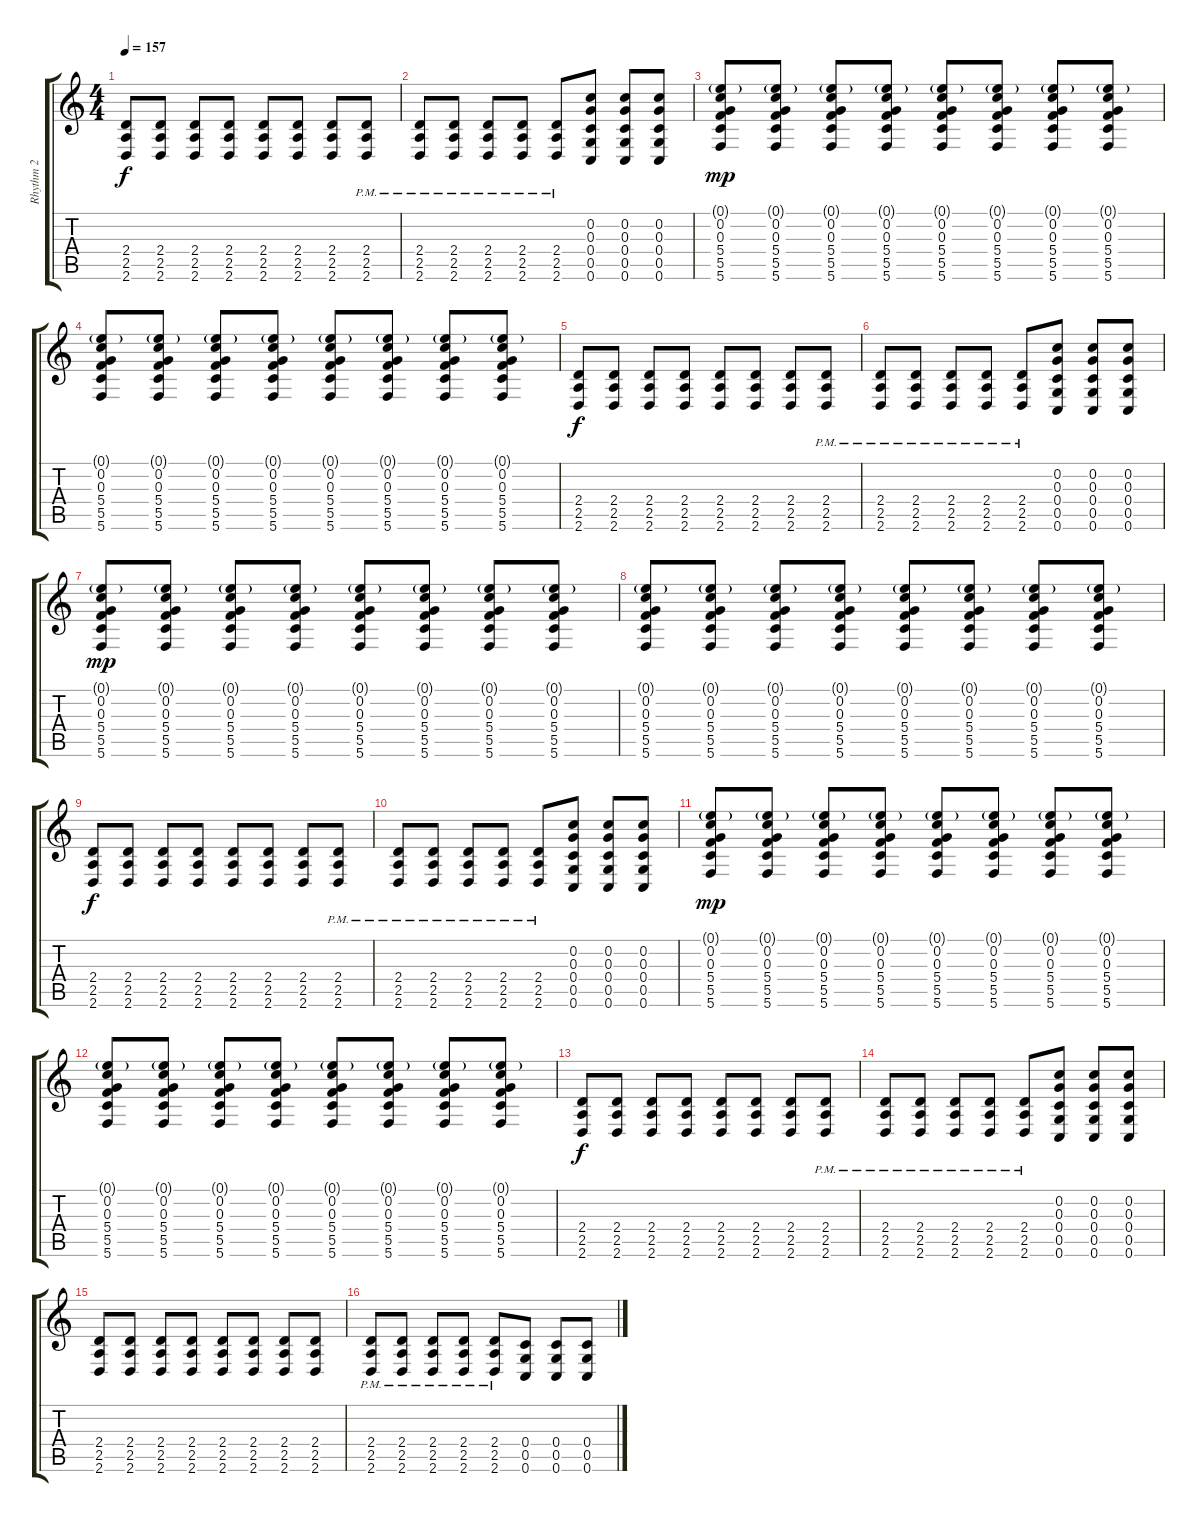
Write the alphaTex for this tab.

\track ("Rhythm 2" "Rhythm 2") {instrument distortionguitar}
\staff {score tabs}
\tuning (E4 C4 G3 C3 G2 C2) {hide}
\ts (4 4)
\section ("" "")
\tempo 157
\clef g2
\ks c
(2.4 2.5 2.6).8{dy f} (2.4 2.5 2.6).8 (2.4 2.5 2.6).8 (2.4 2.5 2.6).8 (2.4 2.5 2.6).8 (2.4 2.5 2.6).8 (2.4 2.5 2.6).8 (2.4{pm} 2.5{pm} 2.6{pm}).8 |
(2.4{pm} 2.5{pm} 2.6{pm}).8 (2.4{pm} 2.5{pm} 2.6{pm}).8 (2.4{pm} 2.5{pm} 2.6{pm}).8 (2.4{pm} 2.5{pm} 2.6{pm}).8 (2.4{pm} 2.5{pm} 2.6{pm}).8 (0.2 0.3 0.4 0.5 0.6).8 (0.2 0.3 0.4 0.5 0.6).8 (0.2 0.3 0.4 0.5 0.6).8 |
(0.1{g} 0.2 0.3 5.4 5.5 5.6).8{dy mp} (0.1{g} 0.2 0.3 5.4 5.5 5.6).8 (0.1{g} 0.2 0.3 5.4 5.5 5.6).8 (0.1{g} 0.2 0.3 5.4 5.5 5.6).8 (0.1{g} 0.2 0.3 5.4 5.5 5.6).8 (0.1{g} 0.2 0.3 5.4 5.5 5.6).8 (0.1{g} 0.2 0.3 5.4 5.5 5.6).8 (0.1{g} 0.2 0.3 5.4 5.5 5.6).8 |
(0.1{g} 0.2 0.3 5.4 5.5 5.6).8 (0.1{g} 0.2 0.3 5.4 5.5 5.6).8 (0.1{g} 0.2 0.3 5.4 5.5 5.6).8 (0.1{g} 0.2 0.3 5.4 5.5 5.6).8 (0.1{g} 0.2 0.3 5.4 5.5 5.6).8 (0.1{g} 0.2 0.3 5.4 5.5 5.6).8 (0.1{g} 0.2 0.3 5.4 5.5 5.6).8 (0.1{g} 0.2 0.3 5.4 5.5 5.6).8 |
(2.4 2.5 2.6).8{dy f} (2.4 2.5 2.6).8 (2.4 2.5 2.6).8 (2.4 2.5 2.6).8 (2.4 2.5 2.6).8 (2.4 2.5 2.6).8 (2.4 2.5 2.6).8 (2.4{pm} 2.5{pm} 2.6{pm}).8 |
(2.4{pm} 2.5{pm} 2.6{pm}).8 (2.4{pm} 2.5{pm} 2.6{pm}).8 (2.4{pm} 2.5{pm} 2.6{pm}).8 (2.4{pm} 2.5{pm} 2.6{pm}).8 (2.4{pm} 2.5{pm} 2.6{pm}).8 (0.2 0.3 0.4 0.5 0.6).8 (0.2 0.3 0.4 0.5 0.6).8 (0.2 0.3 0.4 0.5 0.6).8 |
(0.1{g} 0.2 0.3 5.4 5.5 5.6).8{dy mp} (0.1{g} 0.2 0.3 5.4 5.5 5.6).8 (0.1{g} 0.2 0.3 5.4 5.5 5.6).8 (0.1{g} 0.2 0.3 5.4 5.5 5.6).8 (0.1{g} 0.2 0.3 5.4 5.5 5.6).8 (0.1{g} 0.2 0.3 5.4 5.5 5.6).8 (0.1{g} 0.2 0.3 5.4 5.5 5.6).8 (0.1{g} 0.2 0.3 5.4 5.5 5.6).8 |
(0.1{g} 0.2 0.3 5.4 5.5 5.6).8 (0.1{g} 0.2 0.3 5.4 5.5 5.6).8 (0.1{g} 0.2 0.3 5.4 5.5 5.6).8 (0.1{g} 0.2 0.3 5.4 5.5 5.6).8 (0.1{g} 0.2 0.3 5.4 5.5 5.6).8 (0.1{g} 0.2 0.3 5.4 5.5 5.6).8 (0.1{g} 0.2 0.3 5.4 5.5 5.6).8 (0.1{g} 0.2 0.3 5.4 5.5 5.6).8 |
(2.4 2.5 2.6).8{dy f} (2.4 2.5 2.6).8 (2.4 2.5 2.6).8 (2.4 2.5 2.6).8 (2.4 2.5 2.6).8 (2.4 2.5 2.6).8 (2.4 2.5 2.6).8 (2.4{pm} 2.5{pm} 2.6{pm}).8 |
(2.4{pm} 2.5{pm} 2.6{pm}).8 (2.4{pm} 2.5{pm} 2.6{pm}).8 (2.4{pm} 2.5{pm} 2.6{pm}).8 (2.4{pm} 2.5{pm} 2.6{pm}).8 (2.4{pm} 2.5{pm} 2.6{pm}).8 (0.2 0.3 0.4 0.5 0.6).8 (0.2 0.3 0.4 0.5 0.6).8 (0.2 0.3 0.4 0.5 0.6).8 |
(0.1{g} 0.2 0.3 5.4 5.5 5.6).8{dy mp} (0.1{g} 0.2 0.3 5.4 5.5 5.6).8 (0.1{g} 0.2 0.3 5.4 5.5 5.6).8 (0.1{g} 0.2 0.3 5.4 5.5 5.6).8 (0.1{g} 0.2 0.3 5.4 5.5 5.6).8 (0.1{g} 0.2 0.3 5.4 5.5 5.6).8 (0.1{g} 0.2 0.3 5.4 5.5 5.6).8 (0.1{g} 0.2 0.3 5.4 5.5 5.6).8 |
(0.1{g} 0.2 0.3 5.4 5.5 5.6).8 (0.1{g} 0.2 0.3 5.4 5.5 5.6).8 (0.1{g} 0.2 0.3 5.4 5.5 5.6).8 (0.1{g} 0.2 0.3 5.4 5.5 5.6).8 (0.1{g} 0.2 0.3 5.4 5.5 5.6).8 (0.1{g} 0.2 0.3 5.4 5.5 5.6).8 (0.1{g} 0.2 0.3 5.4 5.5 5.6).8 (0.1{g} 0.2 0.3 5.4 5.5 5.6).8 |
(2.4 2.5 2.6).8{dy f} (2.4 2.5 2.6).8 (2.4 2.5 2.6).8 (2.4 2.5 2.6).8 (2.4 2.5 2.6).8 (2.4 2.5 2.6).8 (2.4 2.5 2.6).8 (2.4{pm} 2.5{pm} 2.6{pm}).8 |
(2.4{pm} 2.5{pm} 2.6{pm}).8 (2.4{pm} 2.5{pm} 2.6{pm}).8 (2.4{pm} 2.5{pm} 2.6{pm}).8 (2.4{pm} 2.5{pm} 2.6{pm}).8 (2.4{pm} 2.5{pm} 2.6{pm}).8 (0.2 0.3 0.4 0.5 0.6).8 (0.2 0.3 0.4 0.5 0.6).8 (0.2 0.3 0.4 0.5 0.6).8 |
(2.4 2.5 2.6).8 (2.4 2.5 2.6).8 (2.4 2.5 2.6).8 (2.4 2.5 2.6).8 (2.4 2.5 2.6).8 (2.4 2.5 2.6).8 (2.4 2.5 2.6).8 (2.4 2.5 2.6).8 |
(2.4{pm} 2.5{pm} 2.6{pm}).8 (2.4{pm} 2.5{pm} 2.6{pm}).8 (2.4{pm} 2.5{pm} 2.6{pm}).8 (2.4{pm} 2.5{pm} 2.6{pm}).8 (2.4{pm} 2.5{pm} 2.6{pm}).8 (0.4 0.5 0.6).8 (0.4 0.5 0.6).8 (0.4 0.5 0.6).8
